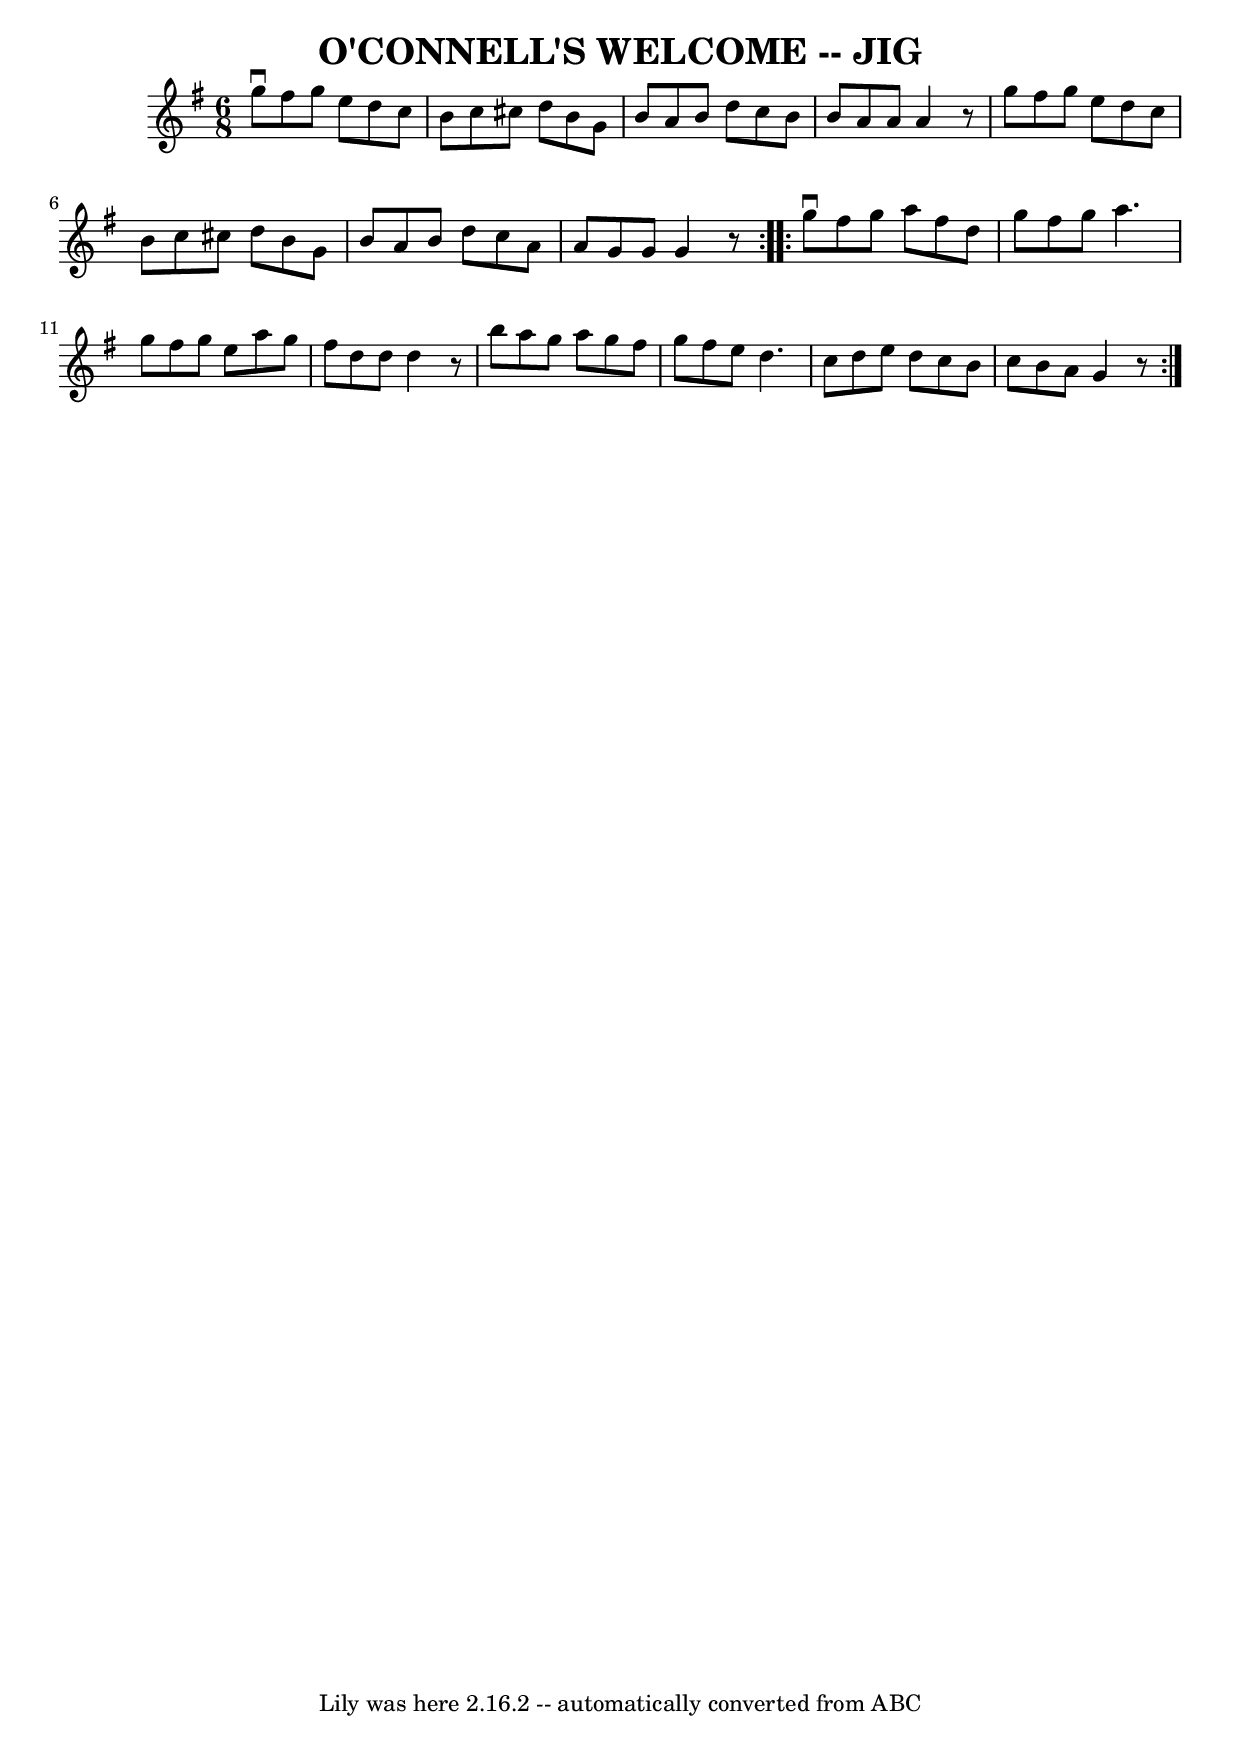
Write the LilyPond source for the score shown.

\version "2.16.2"
\include "Mammoth.ily"
\header {
  %% book = "Ryan's Mammoth Collection of Fiddle Tunes"
 crossRefNumber = "1"
 footnotes = ""
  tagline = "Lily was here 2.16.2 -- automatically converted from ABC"
  title = "O'CONNELL'S WELCOME -- JIG"

}
voicedefault =  {



  \repeat volta 2 {

    \time 6/8 
    \key g \major
 g''8^\downbow fis''8 g''8 e''8 d''8 c''8     |
 b'8 c''8 cis''8 d''8 b'8 g'8    |
 b'8 a'8 b'8 d''8 c''8 b'8     |
 b'8 a'8 a'8 a'4      r8        |
 g''8 fis''8 g''8 e''8 d''8 c''8     |
 b'8 c''8 cis''8 d''8 b'8 g'8    |
 b'8 a'8 b'8 d''8 c''8 a'8     |
 a'8 g'8 g'8 g'4    r8   
  }  
  
  \repeat volta 2 {
 g''8^\downbow fis''8 g''8 a''8 fis''8 d''8     |
 g''8 fis''8 g''8 a''4.    |
 g''8 fis''8 g''8 e''8 a''8 g''8     |
 fis''8 d''8 d''8 d''4         r8        |
 b''8 a''8 g''8 a''8 g''8 fis''8    |
 g''8 fis''8 e''8 d''4.     |
 c''8 d''8 e''8 d''8 c''8 b'8     |
 c''8 b'8 a'8 g'4    r8   
  }   

}

\score{
  <<

    \context Staff="default"
    {
      \voicedefault 
      
    }

  >>
  \layout {
    
  }
  \midi {
  }

}
